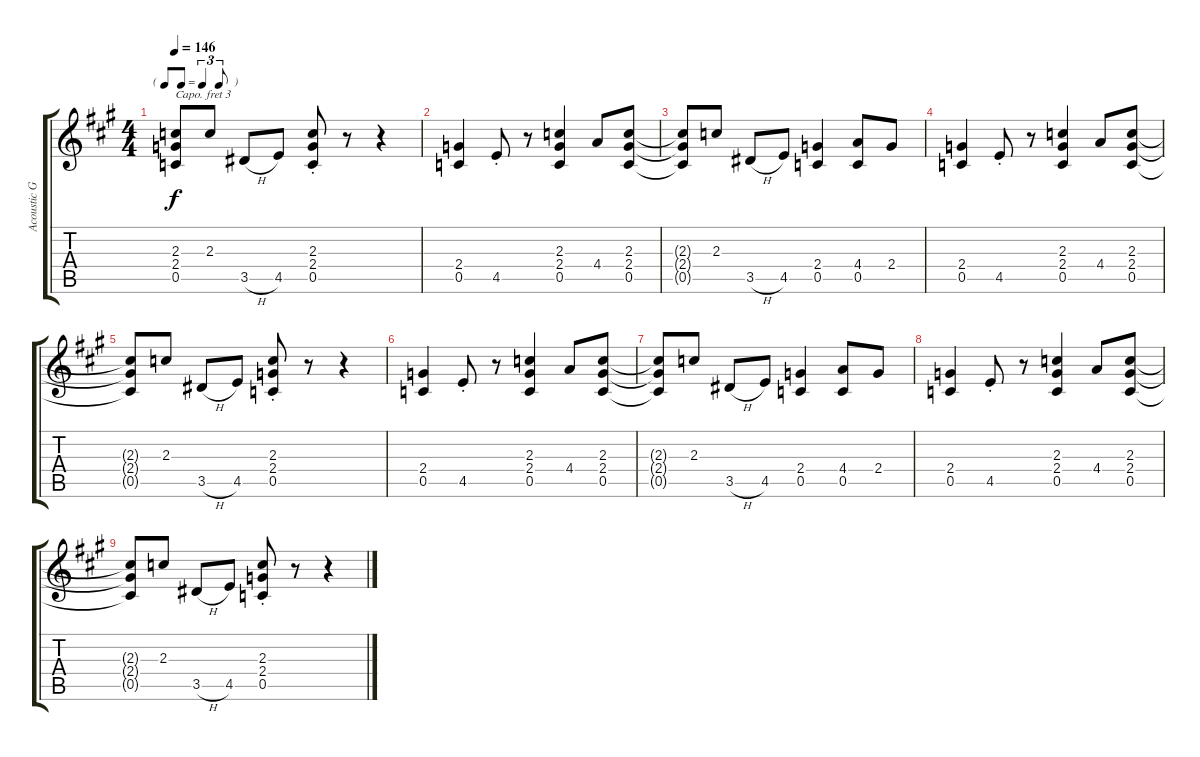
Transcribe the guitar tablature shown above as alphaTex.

\track ("Acoustic Guitar" "Acoustic G") {instrument acousticguitarsteel}
\staff {score tabs}
\capo 3
\tuning (E4 B3 G3 D3 A2 E2) {hide}
\ts (4 4)
\tf triplet8th
\tempo 146
\clef g2
\ks a
(2.3{t} 2.4{t} 0.5{t}).8{dy f} 2.3.8 3.5{h}.8 4.5.8 (2.3{st} 2.4{st} 0.5{st}).8 r.8 r.4 |
(2.4 0.5).4 4.5{st}.8 r.8 (2.3 2.4 0.5).4 4.4.8 (2.3 2.4 0.5).8 |
(2.3{t} 2.4{t} 0.5{t}).8 2.3.8 3.5{h}.8 4.5.8 (2.4 0.5).4 (4.4 0.5).8 2.4.8 |
(2.4 0.5).4 4.5{st}.8 r.8 (2.3 2.4 0.5).4 4.4.8 (2.3 2.4 0.5).8 |
(2.3{t} 2.4{t} 0.5{t}).8 2.3.8 3.5{h}.8 4.5.8 (2.3{st} 2.4{st} 0.5{st}).8 r.8 r.4 |
(2.4 0.5).4 4.5{st}.8 r.8 (2.3 2.4 0.5).4 4.4.8 (2.3 2.4 0.5).8 |
(2.3{t} 2.4{t} 0.5{t}).8 2.3.8 3.5{h}.8 4.5.8 (2.4 0.5).4 (4.4 0.5).8 2.4.8 |
(2.4 0.5).4 4.5{st}.8 r.8 (2.3 2.4 0.5).4 4.4.8 (2.3 2.4 0.5).8 |
(2.3{t} 2.4{t} 0.5{t}).8 2.3.8 3.5{h}.8 4.5.8 (2.3{st} 2.4{st} 0.5{st}).8 r.8 r.4
